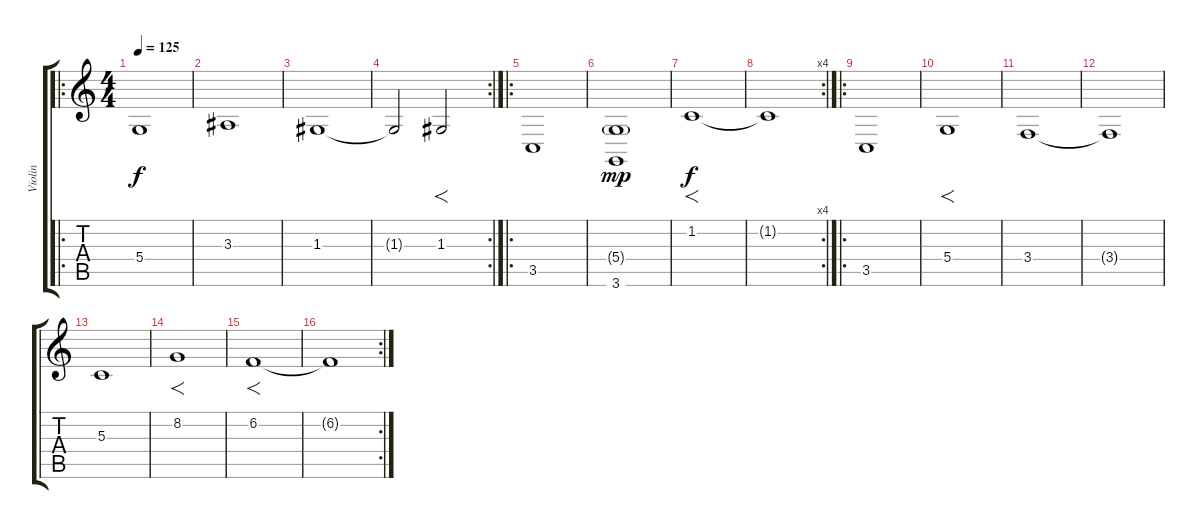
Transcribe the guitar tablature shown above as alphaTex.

\track ("Violin" "Violin") {instrument violin}
\staff {score tabs}
\tuning (E4 B3 G3 D3 A2 E2) {hide}
\ro
\ts (4 4)
\tempo 125
\clef g2
\ks c
5.4.1{dy f} |
3.3.1 |
1.3.1 |
\rc 2
1.3{t}.2 1.3.2{f} |
\ro
3.5.1 |
(5.4{g} 3.6).1{dy mp} |
1.2.1{f dy f} |
\rc 4
1.2{t}.1 |
\ro
3.5.1 |
5.4.1{f} |
3.4.1 |
3.4{t}.1 |
5.3.1 |
8.2.1{f} |
6.2.1{f} |
\rc 2
6.2{t}.1
